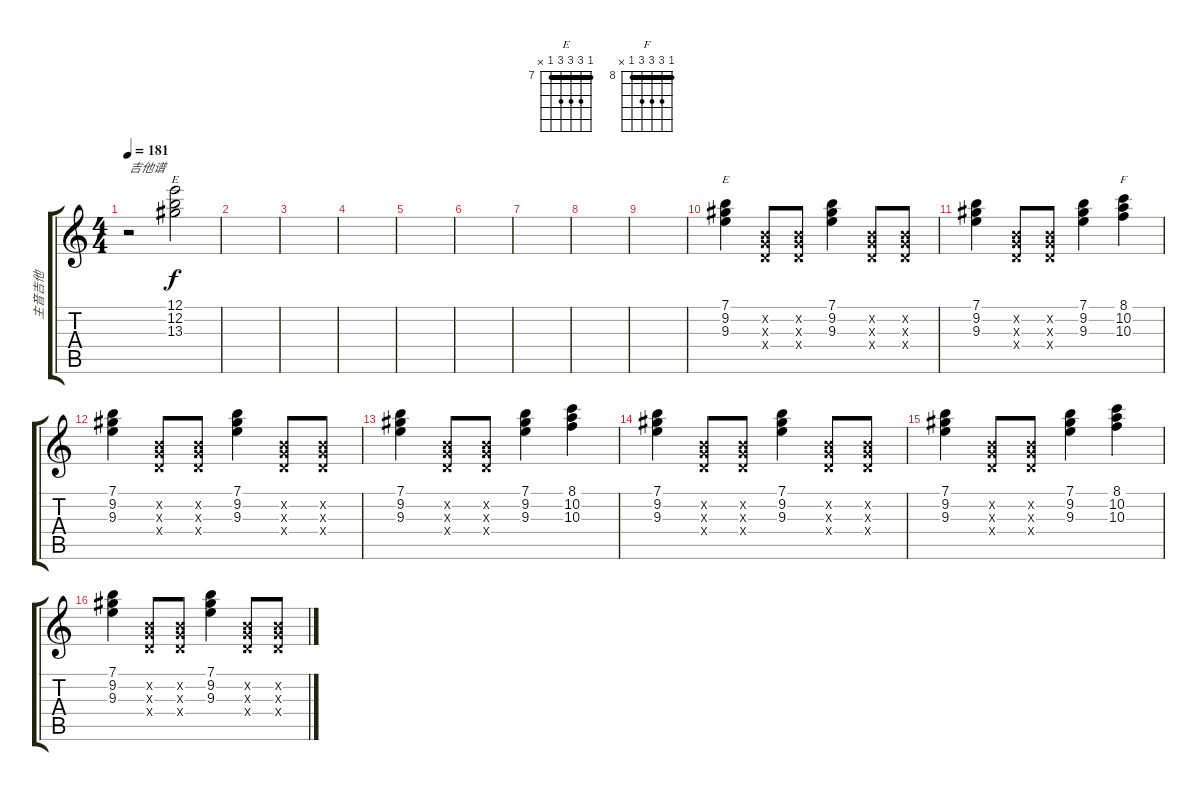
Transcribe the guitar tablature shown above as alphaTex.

\track ("主音吉他" "主音吉他") {instrument overdrivenguitar}
\staff {score tabs}
\tuning (E4 B3 G3 D3 A2 E2) {hide}
\chord ("E" 12 12 13 14 14 0) {firstfret 12 barre 12}
\chord ("E" 7 9 9 9 7 x) {firstfret 7 barre 7}
\chord ("F" 8 10 10 10 8 x) {firstfret 8 barre 8}
\ts (4 4)
\tempo 181
\clef g2
\ks c
r.2{txt "吉他谱" dy f} (12.1 12.2 13.3).2{ch "E"} |
|
|
|
|
|
|
|
|
(7.1 9.2 9.3).4{ch "E"} (0.2{x} 0.3{x} 0.4{x}).8 (0.2{x} 0.3{x} 0.4{x}).8 (7.1 9.2 9.3).4 (0.2{x} 0.3{x} 0.4{x}).8 (0.2{x} 0.3{x} 0.4{x}).8 |
(7.1 9.2 9.3).4 (0.2{x} 0.3{x} 0.4{x}).8 (0.2{x} 0.3{x} 0.4{x}).8 (7.1 9.2 9.3).4 (8.1 10.2 10.3).4{ch "F"} |
(7.1 9.2 9.3).4 (0.2{x} 0.3{x} 0.4{x}).8 (0.2{x} 0.3{x} 0.4{x}).8 (7.1 9.2 9.3).4 (0.2{x} 0.3{x} 0.4{x}).8 (0.2{x} 0.3{x} 0.4{x}).8 |
(7.1 9.2 9.3).4 (0.2{x} 0.3{x} 0.4{x}).8 (0.2{x} 0.3{x} 0.4{x}).8 (7.1 9.2 9.3).4 (8.1 10.2 10.3).4 |
(7.1 9.2 9.3).4 (0.2{x} 0.3{x} 0.4{x}).8 (0.2{x} 0.3{x} 0.4{x}).8 (7.1 9.2 9.3).4 (0.2{x} 0.3{x} 0.4{x}).8 (0.2{x} 0.3{x} 0.4{x}).8 |
(7.1 9.2 9.3).4 (0.2{x} 0.3{x} 0.4{x}).8 (0.2{x} 0.3{x} 0.4{x}).8 (7.1 9.2 9.3).4 (8.1 10.2 10.3).4 |
(7.1 9.2 9.3).4 (0.2{x} 0.3{x} 0.4{x}).8 (0.2{x} 0.3{x} 0.4{x}).8 (7.1 9.2 9.3).4 (0.2{x} 0.3{x} 0.4{x}).8 (0.2{x} 0.3{x} 0.4{x}).8
